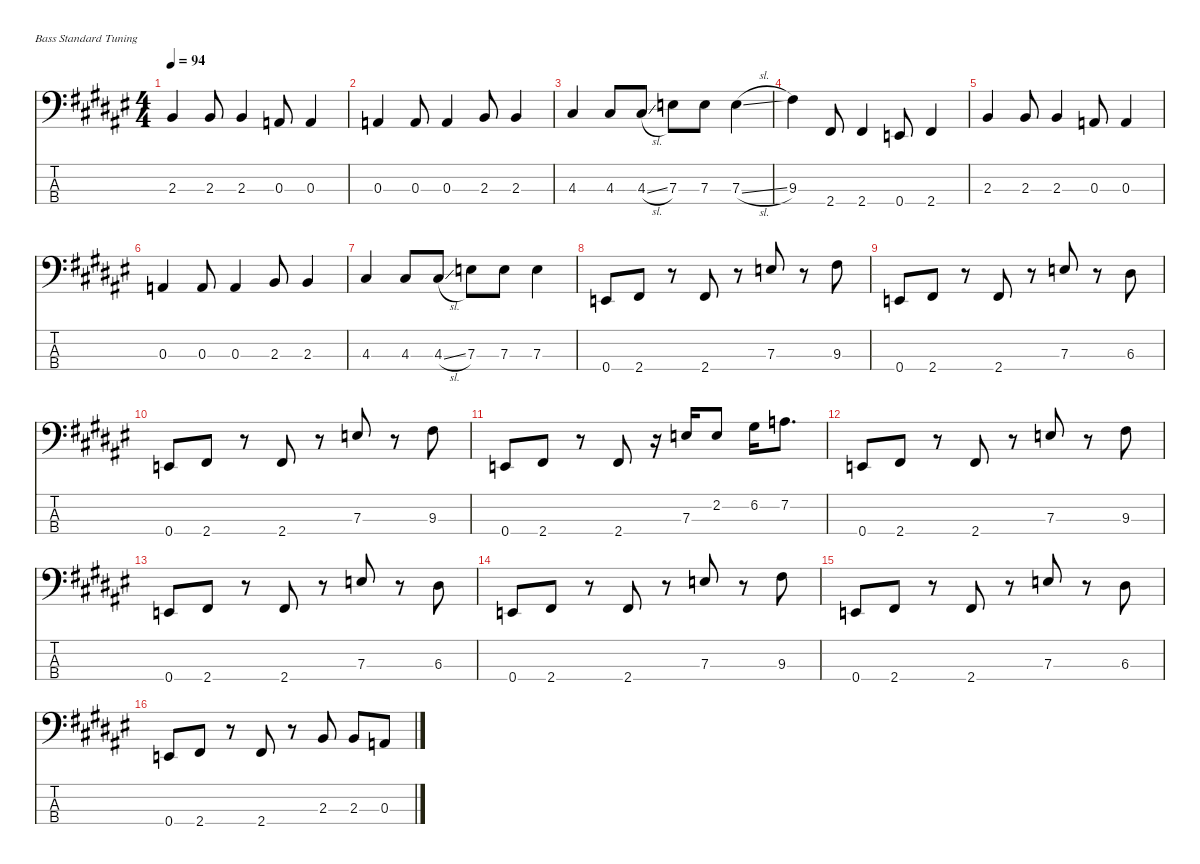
\defaultSystemsLayout 4
\hideDynamics
\bracketExtendMode nobrackets
\singleTrackTrackNamePolicy hidden
\multiTrackTrackNamePolicy hidden
\otherSystemsTrackNameOrientation horizontal
\track ("Andy Rourke" "el.bs.") {instrument electricbassfinger}
\staff {score tabs}
\tuning (G2 D2 A1 E1)
\ts (4 4)
\tempo 94
\clef f4
\ks f#
2.3{acc forcenatural}.4{dy f beam Up} 2.3{acc forcenatural}.8{beam Up} 2.3{acc forcenatural}.4{beam Up} 0.3{acc forcenatural}.8{beam Up} 0.3{acc forcenatural}.4{beam Up} |
0.3{acc forcenatural}.4{beam Up} 0.3{acc forcenatural}.8{beam Up} 0.3{acc forcenatural}.4{beam Up} 2.3{acc forcenatural}.8{beam Up} 2.3{acc forcenatural}.4{beam Up} |
4.3{acc #}.4{beam Up} 4.3{acc #}.8{beam Up} 4.3{sl acc #}.8{beam Up} 7.3{acc forcenatural}.8{beam Down} 7.3{acc forcenatural}.8{beam Down} 7.3{sl acc forcenatural}.4{beam Down} |
9.3{acc #}.4{beam Down} 2.4{acc #}.8{beam Up} 2.4{acc #}.4{beam Up} 0.4{acc forcenatural}.8{beam Up} 2.4{acc #}.4{beam Up} |
2.3{acc forcenatural}.4{beam Up} 2.3{acc forcenatural}.8{beam Up} 2.3{acc forcenatural}.4{beam Up} 0.3{acc forcenatural}.8{beam Up} 0.3{acc forcenatural}.4{beam Up} |
0.3{acc forcenatural}.4{beam Up} 0.3{acc forcenatural}.8{beam Up} 0.3{acc forcenatural}.4{beam Up} 2.3{acc forcenatural}.8{beam Up} 2.3{acc forcenatural}.4{beam Up} |
4.3{acc #}.4{beam Up} 4.3{acc #}.8{beam Up} 4.3{sl acc #}.8{beam Up} 7.3{acc forcenatural}.8{beam Down} 7.3{acc forcenatural}.8{beam Down} 7.3{acc forcenatural}.4{beam Down} |
0.4{acc forcenatural}.8{beam Up} 2.4{acc #}.8{beam Up} r.8{beam Up} 2.4{acc #}.8{beam Up} r.8{beam Up} 7.3{acc forcenatural}.8{beam Down} r.8{beam Down} 9.3{acc #}.8{beam Down} |
0.4{acc forcenatural}.8{beam Up} 2.4{acc #}.8{beam Up} r.8{beam Up} 2.4{acc #}.8{beam Up} r.8{beam Up} 7.3{acc forcenatural}.8{beam Down} r.8{beam Down} 6.3{acc #}.8{beam Down} |
0.4{acc forcenatural}.8{beam Up} 2.4{acc #}.8{beam Up} r.8{beam Up} 2.4{acc #}.8{beam Up} r.8{beam Up} 7.3{acc forcenatural}.8{beam Down} r.8{beam Down} 9.3{acc #}.8{beam Down} |
0.4{acc forcenatural}.8{beam Up} 2.4{acc #}.8{beam Up} r.8{beam Up} 2.4{acc #}.8{beam Up} r.16{beam Up} 7.3{acc forcenatural}.16{beam Down} 2.2{acc forcenatural}.8{beam Down} 6.2{acc #}.16{beam Down} 7.2{acc forcenatural}.8{d beam Down} |
0.4{acc forcenatural}.8{beam Up} 2.4{acc #}.8{beam Up} r.8{beam Up} 2.4{acc #}.8{beam Up} r.8{beam Up} 7.3{acc forcenatural}.8{beam Down} r.8{beam Down} 9.3{acc #}.8{beam Down} |
0.4{acc forcenatural}.8{beam Up} 2.4{acc #}.8{beam Up} r.8{beam Up} 2.4{acc #}.8{beam Up} r.8{beam Up} 7.3{acc forcenatural}.8{beam Down} r.8{beam Down} 6.3{acc #}.8{beam Down} |
0.4{acc forcenatural}.8{beam Up} 2.4{acc #}.8{beam Up} r.8{beam Up} 2.4{acc #}.8{beam Up} r.8{beam Up} 7.3{acc forcenatural}.8{beam Down} r.8{beam Down} 9.3{acc #}.8{beam Down} |
0.4{acc forcenatural}.8{beam Up} 2.4{acc #}.8{beam Up} r.8{beam Up} 2.4{acc #}.8{beam Up} r.8{beam Up} 7.3{acc forcenatural}.8{beam Down} r.8{beam Down} 6.3{acc #}.8{beam Down} |
0.4{acc forcenatural}.8{beam Up} 2.4{acc #}.8{beam Up} r.8{beam Up} 2.4{acc #}.8{beam Up} r.8{beam Up} 2.3{acc forcenatural}.8{beam Up} 2.3{acc forcenatural}.8{beam Up} 0.3{acc forcenatural}.8{beam Up}
